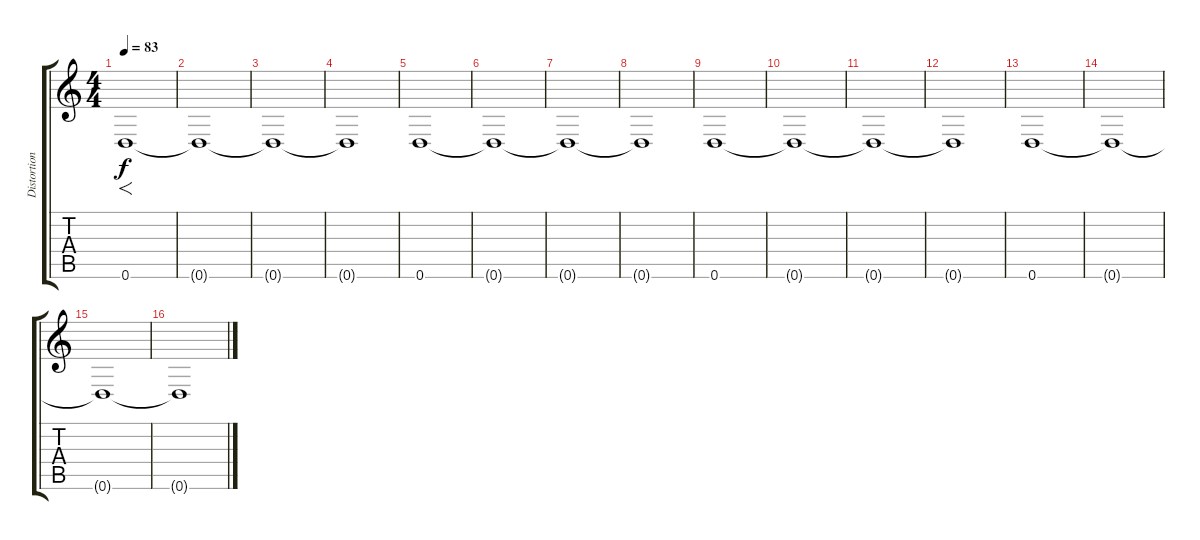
\track ("Distortion Guitar" "Distortion") {instrument distortionguitar}
\staff {score tabs}
\tuning (E4 B3 G3 D3 A2 D2) {hide}
\ts (4 4)
\tempo 83
\clef g2
\ks c
0.6.1{f dy f volume 4 instrument lead1square} |
0.6{t}.1 |
0.6{t}.1 |
0.6{t}.1 |
0.6.1{volume 4 instrument lead1square} |
0.6{t}.1 |
0.6{t}.1 |
0.6{t}.1 |
0.6.1{volume 4 instrument lead1square} |
0.6{t}.1 |
0.6{t}.1 |
0.6{t}.1 |
0.6.1{volume 4 instrument lead1square} |
0.6{t}.1 |
0.6{t}.1 |
0.6{t}.1
